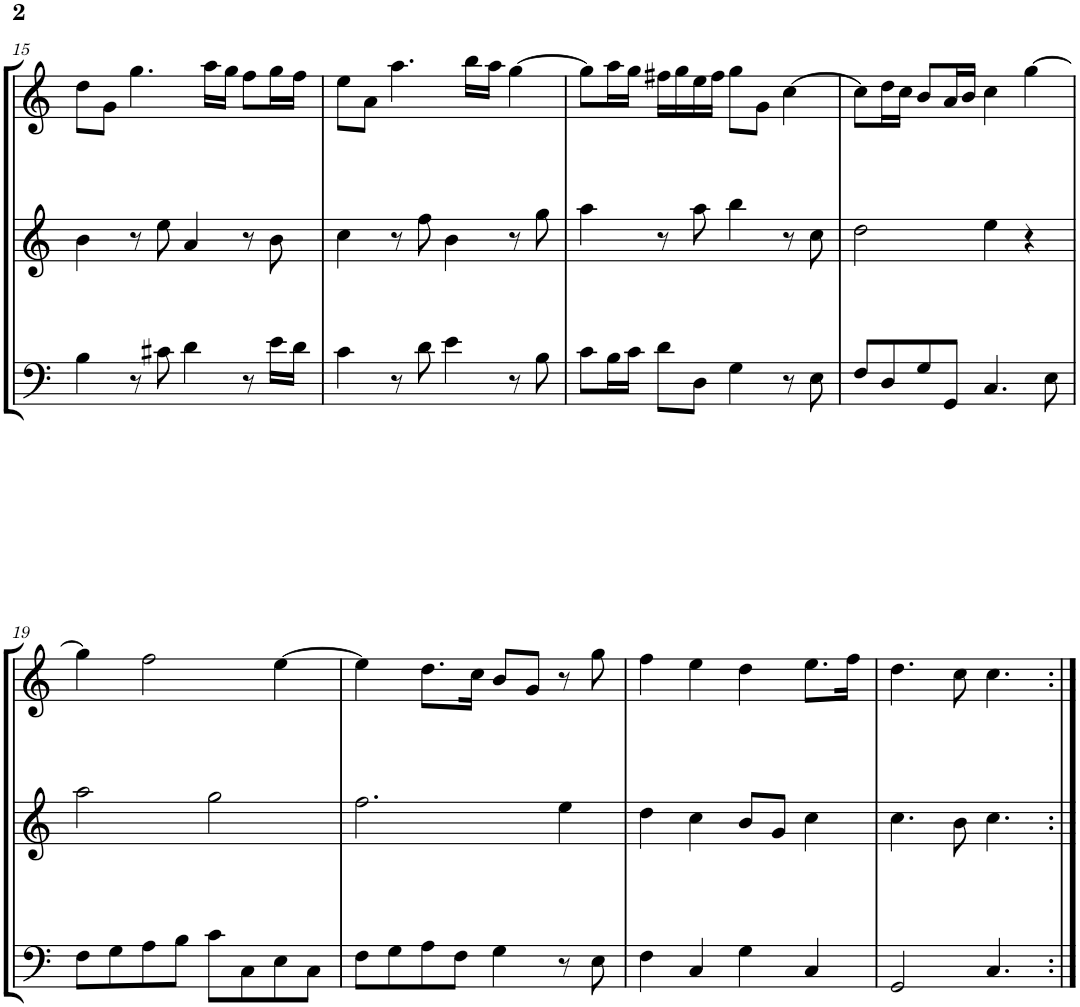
**kern	**kern	**kern
*part3	*part2	*part1
*staff3	*staff2	*staff1
*I"Violoncello	*I"Violin 2	*I"Violin 1
*I'Vc	*I'Vln	*I'Vln
!!LO:PB:g=z
*clefF4	*clefG2	*clefG2
*k[]	*k[]	*k[]
*M4/4	*M4/4	*M4/4
*met(c)	*met(c)	*met(c)
=15	=15	=15
4B\	4b\	8dd\L
.	.	8g\J
8r	8r	4.gg\
8c#X\	8ee\	.
4d\	4a/	.
.	.	16aa\LL
.	.	16gg\JJ
8r	8r	8ff\L
16e\LL	8b\	16gg\L
16d\JJ	.	16ff\JJ
=16	=16	=16
4c\	4cc\	8ee\L
.	.	8a\J
8r	8r	4.aa\
8d\	8ff\	.
4e\	4b\	.
.	.	16bb\LL
.	.	16aa\JJ
8r	8r	[4gg\
8B\	8gg\	.
=17	=17	=17
8c\L	4aa\	8gg\L]
16B\L	.	16aa\L
16c\JJ	.	16gg\JJ
8d\L	8r	16ff#X\LL
.	.	16gg\
8D\J	8aa\	16ee\
.	.	16ff#\JJ
4G\	4bb\	8gg\L
.	.	8g\J
8r	8r	[4cc\
8E\	8cc\	.
=18	=18	=18
8F/L	2dd\	8cc\L]
8D/	.	16dd\L
.	.	16cc\JJ
8G/	.	8b/L
8GG/J	.	16a/L
.	.	16b/JJ
4.C/	4ee\	4cc\
.	4r	[4gg\
8E\	.	.
!!LO:LB:g=z
=19	=19	=19
8F\L	2aa\	4gg\]
8G\	.	.
8A\	.	2ff\
8B\J	.	.
8c\L	2gg\	.
8C\	.	.
8E\	.	[4ee\
8C\J	.	.
=20	=20	=20
8F\L	2.ff\	4ee\]
8G\	.	.
8A\	.	8.dd\L
8F\J	.	.
.	.	16cc\Jk
4G\	.	8b/L
.	.	8g/J
8r	4ee\	8r
8E\	.	8gg\
=21	=21	=21
4F\	4dd\	4ff\
4C/	4cc\	4ee\
4G\	8b/L	4dd\
.	8g/J	.
4C/	4cc\	8.ee\L
.	.	16ff\Jk
=22	=22	=22
2GG/	4.cc\	4.dd\
.	8b\	8cc\
4.C/	4.cc\	4.cc\
=:|!	=:|!	=:|!
*-	*-	*-
